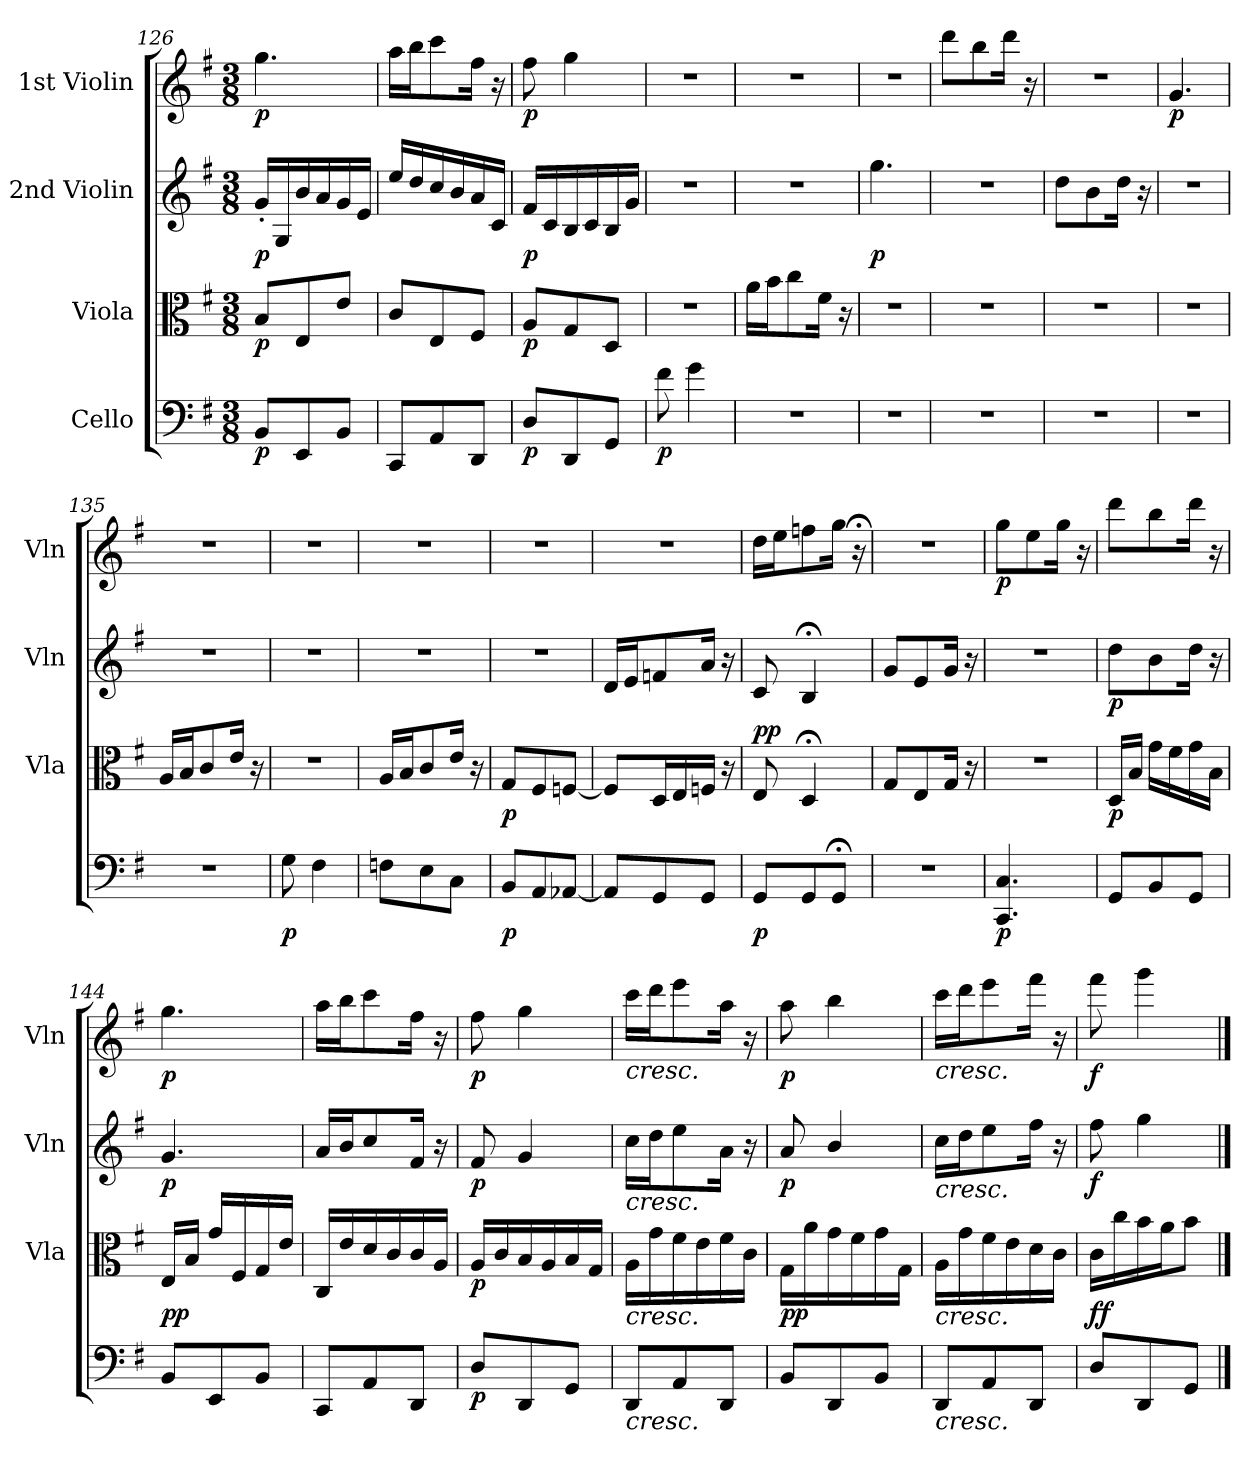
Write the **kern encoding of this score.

**kern	**dynam	**kern	**dynam	**kern	**dynam	**kern	**dynam
*part4	*part4	*part3	*part3	*part2	*part2	*part1	*part1
*staff4	*staff4	*staff3	*staff3	*staff2	*staff2	*staff1	*staff1
*I"Cello	*	*I"Viola	*	*I"2nd Violin	*	*I"1st Violin	*
*	*	*I'Vla	*	*I'Vln	*	*I'Vln	*
*clefF4	*	*clefC3	*	*clefG2	*	*clefG2	*
*k[f#]	*	*k[f#]	*	*k[f#]	*	*k[f#]	*
*G:	*	*G:	*	*G:	*	*G:	*
*M3/8	*	*M3/8	*	*M3/8	*	*M3/8	*
=126	=126	=126	=126	=126	=126	=126	=126
!	!LO:DY:b	!	!LO:DY:b	!	!LO:DY:b	!	!LO:DY:b
8BB/L	p	8B/L	p	16g'/LL	p	4.gg\	p
.	.	.	.	16G/	.	.	.
8EE/	.	8E/	.	16b/	.	.	.
.	.	.	.	16a/	.	.	.
8BB/J	.	8e/J	.	16g/	.	.	.
.	.	.	.	16e/JJ	.	.	.
=127	=127	=127	=127	=127	=127	=127	=127
8CC/L	.	8c/L	.	16ee/LL	.	16aa\LL	.
.	.	.	.	16dd/	.	16bb\J	.
8AA/	.	8E/	.	16cc/	.	8ccc\	.
.	.	.	.	16b/	.	.	.
8DD/J	.	8F#/J	.	16a/	.	16ff#\Jk	.
.	.	.	.	16c/JJ	.	16r	.
=128	=128	=128	=128	=128	=128	=128	=128
!	!LO:DY:b	!	!LO:DY:b	!	!LO:DY:b	!	!LO:DY:b
8D/L	p	8A/L	p	16f#/LL	p	8ff#\	p
.	.	.	.	16c/	.	.	.
8DD/	.	8G/	.	16B/	.	4gg\	.
.	.	.	.	16c/	.	.	.
8GG/J	.	8D/J	.	16B/	.	.	.
.	.	.	.	16g/JJ	.	.	.
=129	=129	=129	=129	=129	=129	=129	=129
!	!LO:DY:b	!	!	!	!	!	!
8f#\	p	4.r	.	4.r	.	4.r	.
4g\	.	.	.	.	.	.	.
=130	=130	=130	=130	=130	=130	=130	=130
4.r	.	16a\LL	.	4.r	.	4.r	.
.	.	16b\J	.	.	.	.	.
.	.	8cc\	.	.	.	.	.
.	.	16f#\Jk	.	.	.	.	.
.	.	16r	.	.	.	.	.
=131	=131	=131	=131	=131	=131	=131	=131
!	!	!	!	!	!LO:DY:b	!	!
4.r	.	4.r	.	4.gg\	p	4.r	.
=132	=132	=132	=132	=132	=132	=132	=132
4.r	.	4.r	.	4.r	.	8ddd\L	.
.	.	.	.	.	.	8bb\	.
.	.	.	.	.	.	16ddd\Jk	.
.	.	.	.	.	.	16r	.
=133	=133	=133	=133	=133	=133	=133	=133
4.r	.	4.r	.	8dd\L	.	4.r	.
.	.	.	.	8b\	.	.	.
.	.	.	.	16dd\Jk	.	.	.
.	.	.	.	16r	.	.	.
=134	=134	=134	=134	=134	=134	=134	=134
!	!	!	!	!	!	!	!LO:DY:b
4.r	.	4.r	.	4.r	.	4.g/	p
=135	=135	=135	=135	=135	=135	=135	=135
4.r	.	16A/LL	.	4.r	.	4.r	.
.	.	16B/J	.	.	.	.	.
.	.	8c/	.	.	.	.	.
.	.	16e/Jk	.	.	.	.	.
.	.	16r	.	.	.	.	.
=136	=136	=136	=136	=136	=136	=136	=136
!	!LO:DY:b	!	!	!	!	!	!
8G\	p	4.r	.	4.r	.	4.r	.
4F#\	.	.	.	.	.	.	.
=137	=137	=137	=137	=137	=137	=137	=137
8Fn\L	.	16A/LL	.	4.r	.	4.r	.
.	.	16B/J	.	.	.	.	.
8E\	.	8c/	.	.	.	.	.
8C\J	.	16e/Jk	.	.	.	.	.
.	.	16r	.	.	.	.	.
=138	=138	=138	=138	=138	=138	=138	=138
!	!LO:DY:b	!	!LO:DY:b	!	!	!	!
8BB/L	p	8G/L	p	4.r	.	4.r	.
8AA/	.	8F#/	.	.	.	.	.
[8AA-X/J	.	[8Fn/J	.	.	.	.	.
=139	=139	=139	=139	=139	=139	=139	=139
8AA-/L]	.	8F/L]	.	16d/LL	.	4.r	.
.	.	.	.	16e/J	.	.	.
8GG/	.	16D/L	.	8fn/	.	.	.
.	.	16E/	.	.	.	.	.
8GG/J	.	16Fn/JJ	.	16a/Jk	.	.	.
.	.	16r	.	16r	.	.	.
=140	=140	=140	=140	=140	=140	=140	=140
!	!LO:DY:b	!	!LO:DY:b	!	!	!	!
!	!	!	!LO:DY:n=1:a	!	!	!	!
8GG/L	p	8E/	p p	8c/	.	16dd\LL	.
.	.	.	.	.	.	16ee\J	.
8GG/	.	4D;</	.	4B;</	.	8ffn\	.
8GG;</J	.	.	.	.	.	16gg\Jk	.
.	.	.	.	.	.	16r;<	.
=141	=141	=141	=141	=141	=141	=141	=141
4.r	.	8G/L	.	8g/L	.	4.r	.
.	.	8E/	.	8e/	.	.	.
.	.	16G/Jk	.	16g/Jk	.	.	.
.	.	16r	.	16r	.	.	.
=142	=142	=142	=142	=142	=142	=142	=142
!	!LO:DY:b	!	!	!	!	!	!LO:DY:b
4.CC/ 4.C/	p	4.r	.	4.r	.	8gg\L	p
.	.	.	.	.	.	8ee\	.
.	.	.	.	.	.	16gg\Jk	.
.	.	.	.	.	.	16r	.
=143	=143	=143	=143	=143	=143	=143	=143
!	!	!	!LO:DY:b	!	!LO:DY:b	!	!
8GG/L	.	16D/LL	p	8dd\L	p	8ddd\L	.
.	.	16B/JJ	.	.	.	.	.
8BB/	.	16g\LL	.	8b\	.	8bb\	.
.	.	16f#\	.	.	.	.	.
8GG/J	.	16g\	.	16dd\Jk	.	16ddd\Jk	.
.	.	16B\JJ	.	16r	.	16r	.
=144	=144	=144	=144	=144	=144	=144	=144
!	!LO:DY:b	!	!	!	!	!	!
!	!LO:DY:n=1:a	!	!	!	!LO:DY:b	!	!LO:DY:b
8BB/L	p p	16E/LL	.	4.g/	p	4.gg\	p
.	.	16B/JJ	.	.	.	.	.
8EE/	.	16g/LL	.	.	.	.	.
.	.	16F#/	.	.	.	.	.
8BB/J	.	16G/	.	.	.	.	.
.	.	16e/JJ	.	.	.	.	.
=145	=145	=145	=145	=145	=145	=145	=145
8CC/L	.	16C/LL	.	16a/LL	.	16aa\LL	.
.	.	16e/	.	16b/J	.	16bb\J	.
8AA/	.	16d/	.	8cc/	.	8ccc\	.
.	.	16c/	.	.	.	.	.
8DD/J	.	16c/	.	16f#/Jk	.	16ff#\Jk	.
.	.	16A/JJ	.	16r	.	16r	.
=146	=146	=146	=146	=146	=146	=146	=146
!	!LO:DY:b	!	!LO:DY:b	!	!LO:DY:b	!	!LO:DY:b
8D/L	p	16A/LL	p	8f#/	p	8ff#\	p
.	.	16c/	.	.	.	.	.
8DD/	.	16B/	.	4g/	.	4gg\	.
.	.	16A/	.	.	.	.	.
8GG/J	.	16B/	.	.	.	.	.
.	.	16G/JJ	.	.	.	.	.
=147	=147	=147	=147	=147	=147	=147	=147
!	!	!	!	!	!	!LO:TX:b:i:t=cresc.	!
!	!	!	!	!LO:TX:b:i:t=cresc.	!	!	!
!	!	!LO:TX:b:i:t=cresc.	!	!	!	!	!
!LO:TX:b:i:t=cresc.	!	!	!	!	!	!	!
8DD/L	.	16A\LL	.	16cc\LL	.	16ccc\LL	.
.	.	16g\	.	16dd\J	.	16ddd\J	.
8AA/	.	16f#\	.	8ee\	.	8eee\	.
.	.	16e\	.	.	.	.	.
8DD/J	.	16f#\	.	16a\Jk	.	16aa\Jk	.
.	.	16c\JJ	.	16r	.	16r	.
=148	=148	=148	=148	=148	=148	=148	=148
!	!LO:DY:b	!	!	!	!	!	!
!	!LO:DY:n=1:a	!	!	!	!LO:DY:b	!	!LO:DY:b
8BB/L	p p	16G\LL	.	8a/	p	8aa\	p
.	.	16a\	.	.	.	.	.
8DD/	.	16g\	.	4b/	.	4bb\	.
.	.	16f#\	.	.	.	.	.
8BB/J	.	16g\	.	.	.	.	.
.	.	16G\JJ	.	.	.	.	.
=149	=149	=149	=149	=149	=149	=149	=149
!	!	!	!	!	!	!LO:TX:b:i:t=cresc.	!
!	!	!	!	!LO:TX:b:i:t=cresc.	!	!	!
!	!	!LO:TX:b:i:t=cresc.	!	!	!	!	!
!LO:TX:b:i:t=cresc.	!	!	!	!	!	!	!
8DD/L	.	16A\LL	.	16cc\LL	.	16ccc\LL	.
.	.	16g\	.	16dd\J	.	16ddd\J	.
8AA/	.	16f#\	.	8ee\	.	8eee\	.
.	.	16e\	.	.	.	.	.
8DD/J	.	16d\	.	16ff#\Jk	.	16fff#\Jk	.
.	.	16c\JJ	.	16r	.	16r	.
=150	=150	=150	=150	=150	=150	=150	=150
!	!LO:DY:b	!	!	!	!	!	!
!	!LO:DY:n=1:a	!	!	!	!LO:DY:b	!	!LO:DY:b
8D/L	f f	16c\LL	.	8ff#\	f	8fff#\	f
.	.	16cc\	.	.	.	.	.
8DD/	.	16b\	.	4gg\	.	4ggg\	.
.	.	16a\J	.	.	.	.	.
8GG/J	.	8b\J	.	.	.	.	.
==	==	==	==	==	==	==	==
*-	*-	*-	*-	*-	*-	*-	*-
